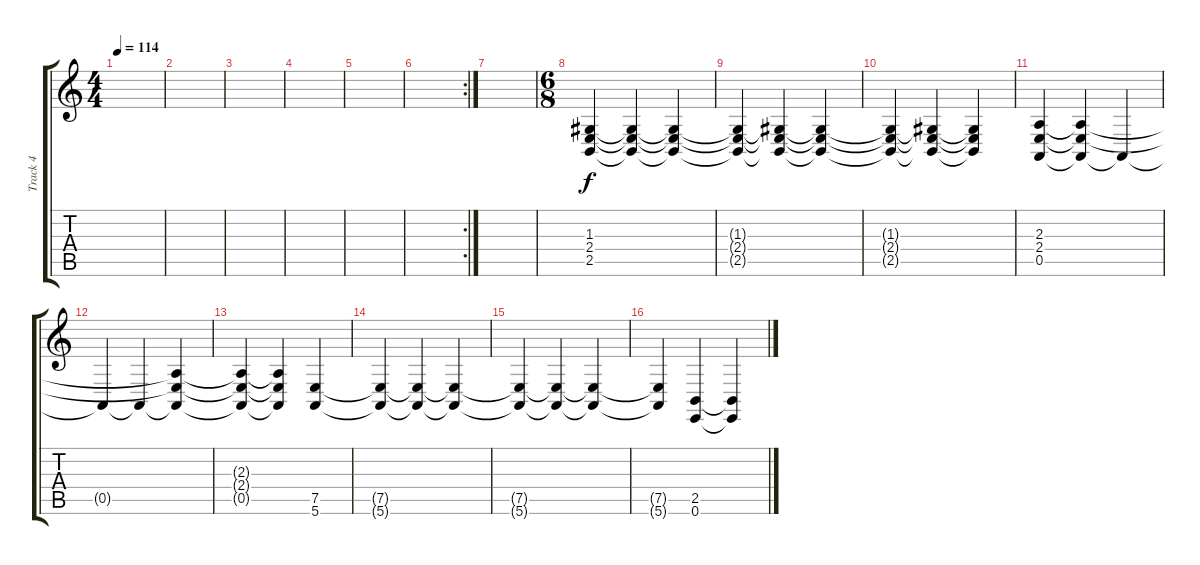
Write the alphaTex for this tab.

\track ("Track 4" "Track 4") {instrument choiraahs}
\staff {score tabs}
\tuning (E4 B3 G3 D3 A2 E2) {hide}
\ts (4 4)
\tempo 114
\clef g2
\ks c
|
|
|
|
|
\rc 2
|
|
\ts (6 8)
(1.3 2.4 2.5).4{volume 13} (1.3{t} 2.4{t} 2.5{t}).4 (1.3{t} 2.4{t} 2.5{t}).4 |
(1.3{t} 2.4{t} 2.5{t}).4 (1.3{t} 2.4{t} 2.5{t}).4 (1.3{t} 2.4{t} 2.5{t}).4 |
(1.3{t} 2.4{t} 2.5{t}).4 (1.3{t} 2.4{t} 2.5{t}).4 (1.3{t} 2.4{t} 2.5{t}).4 |
(2.3 2.4 0.5).4 (2.3{t} 2.4{t} 0.5{t}).4 0.5{t}.4 |
0.5{t}.4 0.5{t}.4 (2.3{t} 2.4{t} 0.5{t}).4 |
(2.3{t} 2.4{t} 0.5{t}).4 (2.3{t} 2.4{t} 0.5{t}).4 (7.5 5.6).4 |
(7.5{t} 5.6{t}).4 (7.5{t} 5.6{t}).4 (7.5{t} 5.6{t}).4 |
(7.5{t} 5.6{t}).4 (7.5{t} 5.6{t}).4 (7.5{t} 5.6{t}).4 |
(7.5{t} 5.6{t}).4 (2.5 0.6).4{volume 6} (2.5{t} 0.6{t}).4
